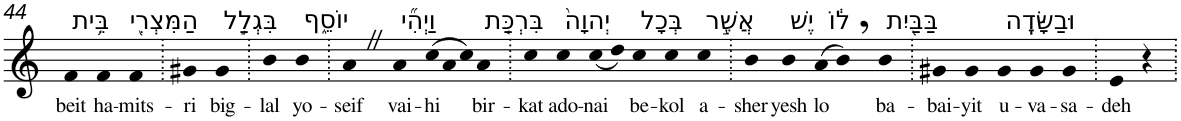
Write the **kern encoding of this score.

**kern	**text
*part1	*part1
*staff1	*staff1
*I"Piano	*
*I'Pno	*
!!LO:PB:g=z
*clefG2	*
*k[]	*
=44	=44
!LO:TX:a:t=בֵּ֥ית	!
!	!LO:LY:b
4f	beit
!LO:TX:a:t=הַמִּצְרִ֖י	!
!	!LO:LY:b
4f	ha-
!	!LO:LY:b
4f	-mits-
=45.	=45.
!	!LO:LY:b
4g#X	-ri
!LO:TX:a:t=בִּגְלַ֣ל	!
!	!LO:LY:b
4g#	big-
=46.	=46.
!	!LO:LY:b
4b	-lal
!LO:TX:a:t=יוֹסֵ֑ף	!
!	!LO:LY:b
4b	yo-
=47.	=47.
!	!LO:LY:b
4aZ	-seif
!LO:TX:a:t=וַיְהִ֞י	!
!	!LO:LY:b
4a	vai-
*Xtuplet	*
!	!LO:LY:b
(>12cc	-hi
12a	.
12cc)	.
!LO:TX:a:t=בִּרְכַּ֤ת	!
!	!LO:LY:b
4a	bir-
=48.	=48.
!	!LO:LY:b
4cc	-kat
!LO:TX:a:t=יְהוָה֙	!
!	!LO:LY:b
4cc	ado-
!	!LO:LY:b
(<8cc	-nai
8dd)	.
!LO:TX:a:t=בְּכָל	!
!	!LO:LY:b
4cc	be-
!	!LO:LY:b
4cc	-kol
!LO:TX:a:t=אֲשֶׁ֣ר	!
!	!LO:LY:b
4cc	a-
=49.	=49.
!	!LO:LY:b
4b	-sher
!LO:TX:a:t=יֶשׁ	!
!	!LO:LY:b
4b	yesh
!LO:TX:a:t=ל֔וֹ	!
!	!LO:LY:b
(>8a	lo
8b,)	.
!LO:TX:a:t=בַּבַּ֖יִת	!
!	!LO:LY:b
4b	ba-
=50.	=50.
!	!LO:LY:b
4g#X	-bai-
!	!LO:LY:b
4g#	-yit
!LO:TX:a:t=וּבַשָּׂדֶֽה	!
!	!LO:LY:b
4g#	u-
!	!LO:LY:b
4g#	-va-
!	!LO:LY:b
4g#	-sa-
=51.	=51.
!	!LO:LY:b
4e	-deh
4r	.
=.	=.
*-	*-
